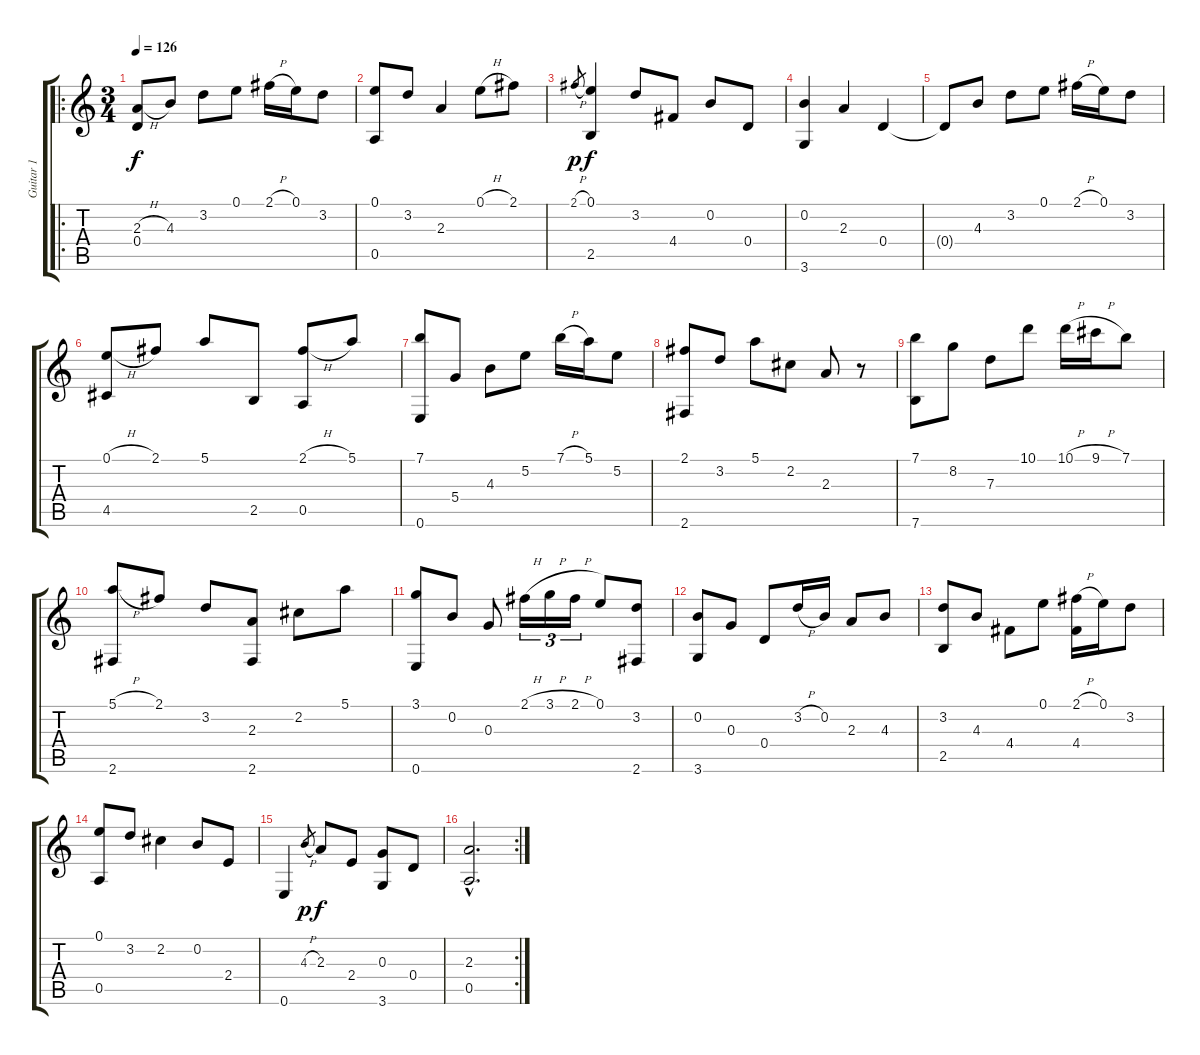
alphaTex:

\track ("Guitar 1" "Guitar 1") {instrument acousticguitarnylon}
\staff {score tabs}
\tuning (E4 B3 G3 D3 A2 E2) {hide}
\ro
\ts (3 4)
\tempo 126
\clef g2
\ks c
(2.3{h} 0.4).8{dy f instrument acousticguitarnylon} 4.3.8 3.2.8 0.1.8 2.1{h}.16 0.1.16 3.2.8 |
(0.1 0.5).8 3.2.8 2.3.4 0.1{h}.8 2.1.8 |
2.1{h}.8{gr dy p} (0.1 2.5).4{dy f} 3.2.8 4.4.8 0.2.8 0.4.8 |
(0.2 3.6).4 2.3.4 0.4.4 |
0.4{t}.8 4.3.8 3.2.8 0.1.8 2.1{h}.16 0.1.16 3.2.8 |
(0.1{h} 4.5).8 2.1.8 5.1.8 2.5.8 (2.1{h} 0.5).8 5.1.8 |
(7.1 0.6).8 5.4.8 4.3.8 5.2.8 7.1{h}.16 5.1.16 5.2.8 |
(2.1 2.6).8 3.2.8 5.1.8 2.2.8 2.3.8 r.8 |
(7.1 7.6).8 8.2.8 7.3.8 10.1.8 10.1{h}.16 9.1{h}.16 7.1.8 |
(5.1{h} 2.6).8 2.1.8 3.2.8 (2.3 2.6).8 2.2.8 5.1.8 |
(3.1 0.6).8 0.2.8 0.3.8 2.1{h}.16{tu (3 2)} 3.1{h}.16{tu (3 2)} 2.1{h}.16{tu (3 2)} 0.1.8 (3.2 2.6).8 |
(0.2 3.6).8 0.3.8 0.4.8 3.2{h}.16 0.2.16 2.3.8 4.3.8 |
(3.2 2.5).8 4.3.8 4.4.8 0.1.8 (2.1{h} 4.4).16 0.1.16 3.2.8 |
(0.1 0.5).8 3.2.8 2.2.4 0.2.8 2.4.8 |
0.6.4 4.3{h}.8{gr dy p} 2.3.8{dy f} 2.4.8 (0.3 3.6).8 0.4.8 |
\rc 2
(2.3{hac} 0.5{hac}).2{d}
